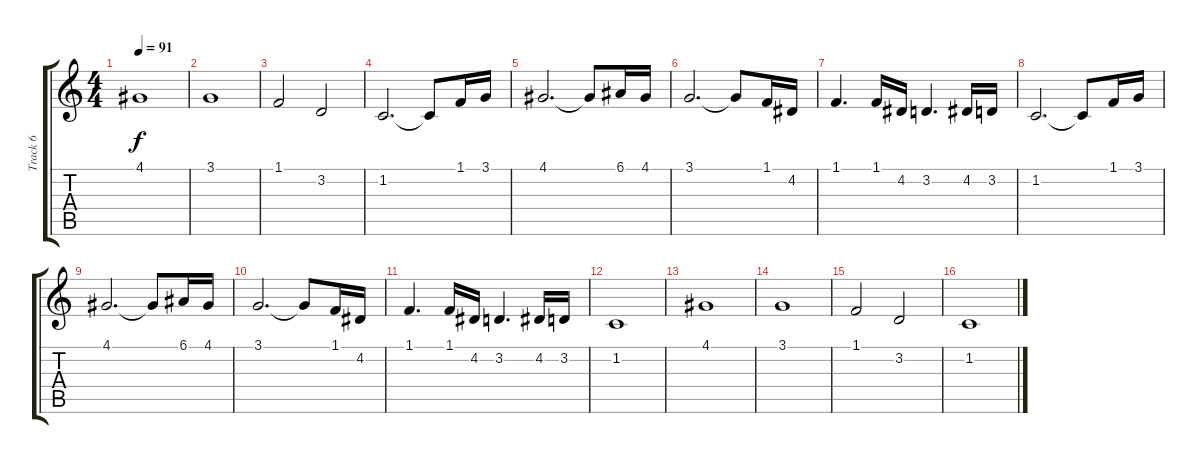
\track ("Track 6" "Track 6") {instrument violin}
\staff {score tabs}
\tuning (E4 B3 G3 D3 A2 E2) {hide}
\ts (4 4)
\tempo 91
\clef g2
\ks c
4.1.1{dy f} |
3.1.1 |
1.1.2 3.2.2 |
1.2.2{d} 1.2{t}.8 1.1.16 3.1.16 |
4.1.2{d} 4.1{t}.8 6.1.16 4.1.16 |
3.1.2{d} 3.1{t}.8 1.1.16 4.2.16 |
1.1.4{d} 1.1.16 4.2.16 3.2.4{d} 4.2.16 3.2.16 |
1.2.2{d} 1.2{t}.8 1.1.16 3.1.16 |
4.1.2{d} 4.1{t}.8 6.1.16 4.1.16 |
3.1.2{d} 3.1{t}.8 1.1.16 4.2.16 |
1.1.4{d} 1.1.16 4.2.16 3.2.4{d} 4.2.16 3.2.16 |
1.2.1 |
4.1.1 |
3.1.1 |
1.1.2 3.2.2 |
1.2.1{volume 3}
